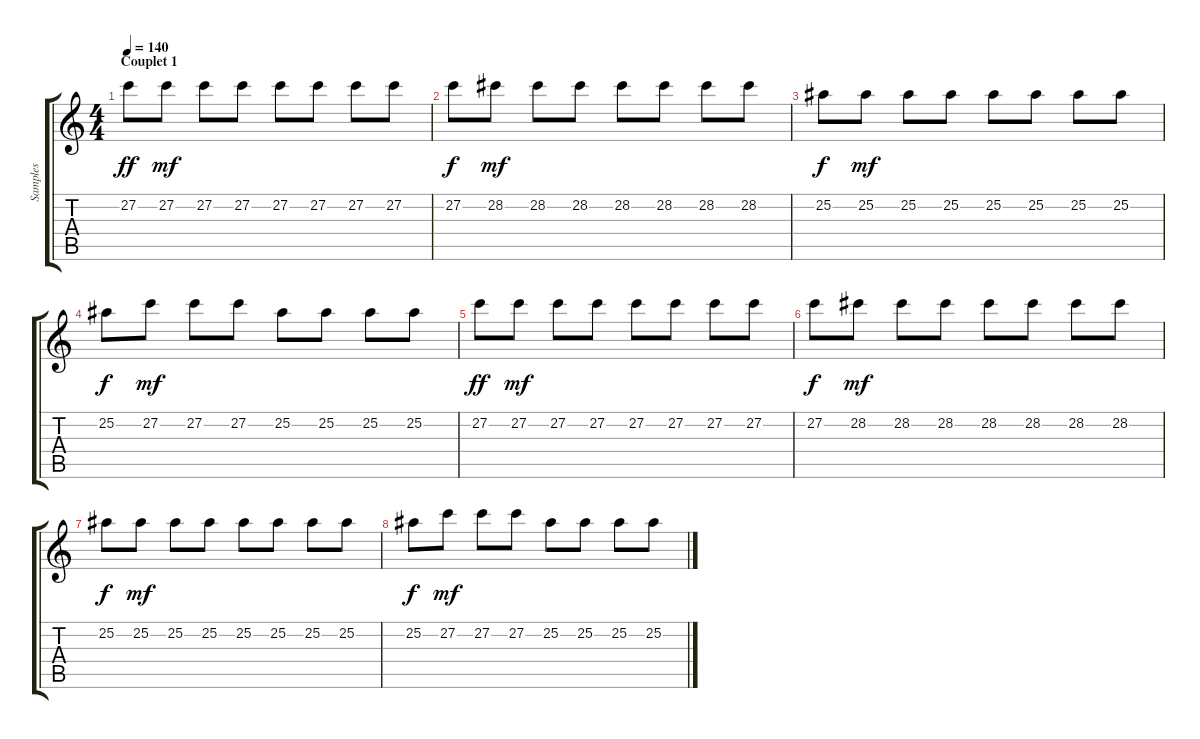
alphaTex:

\track ("Samples" "Samples") {instrument xylophone}
\staff {score tabs}
\tuning (D4 A3 F3 C3 G2 C2) {hide}
\ts (4 4)
\section ("" "Couplet 1")
\tempo 140
\clef g2
\ks c
27.2.8{dy ff} 27.2.8{dy mf} 27.2.8 27.2.8 27.2.8 27.2.8 27.2.8 27.2.8 |
27.2.8{dy f} 28.2.8{dy mf} 28.2.8 28.2.8 28.2.8 28.2.8 28.2.8 28.2.8 |
25.2.8{dy f} 25.2.8{dy mf} 25.2.8 25.2.8 25.2.8 25.2.8 25.2.8 25.2.8 |
25.2.8{dy f} 27.2.8{dy mf} 27.2.8 27.2.8 25.2.8 25.2.8 25.2.8 25.2.8 |
27.2.8{dy ff} 27.2.8{dy mf} 27.2.8 27.2.8 27.2.8 27.2.8 27.2.8 27.2.8 |
27.2.8{dy f} 28.2.8{dy mf} 28.2.8 28.2.8 28.2.8 28.2.8 28.2.8 28.2.8 |
25.2.8{dy f} 25.2.8{dy mf} 25.2.8 25.2.8 25.2.8 25.2.8 25.2.8 25.2.8 |
25.2.8{dy f} 27.2.8{dy mf} 27.2.8 27.2.8 25.2.8 25.2.8 25.2.8 25.2.8
